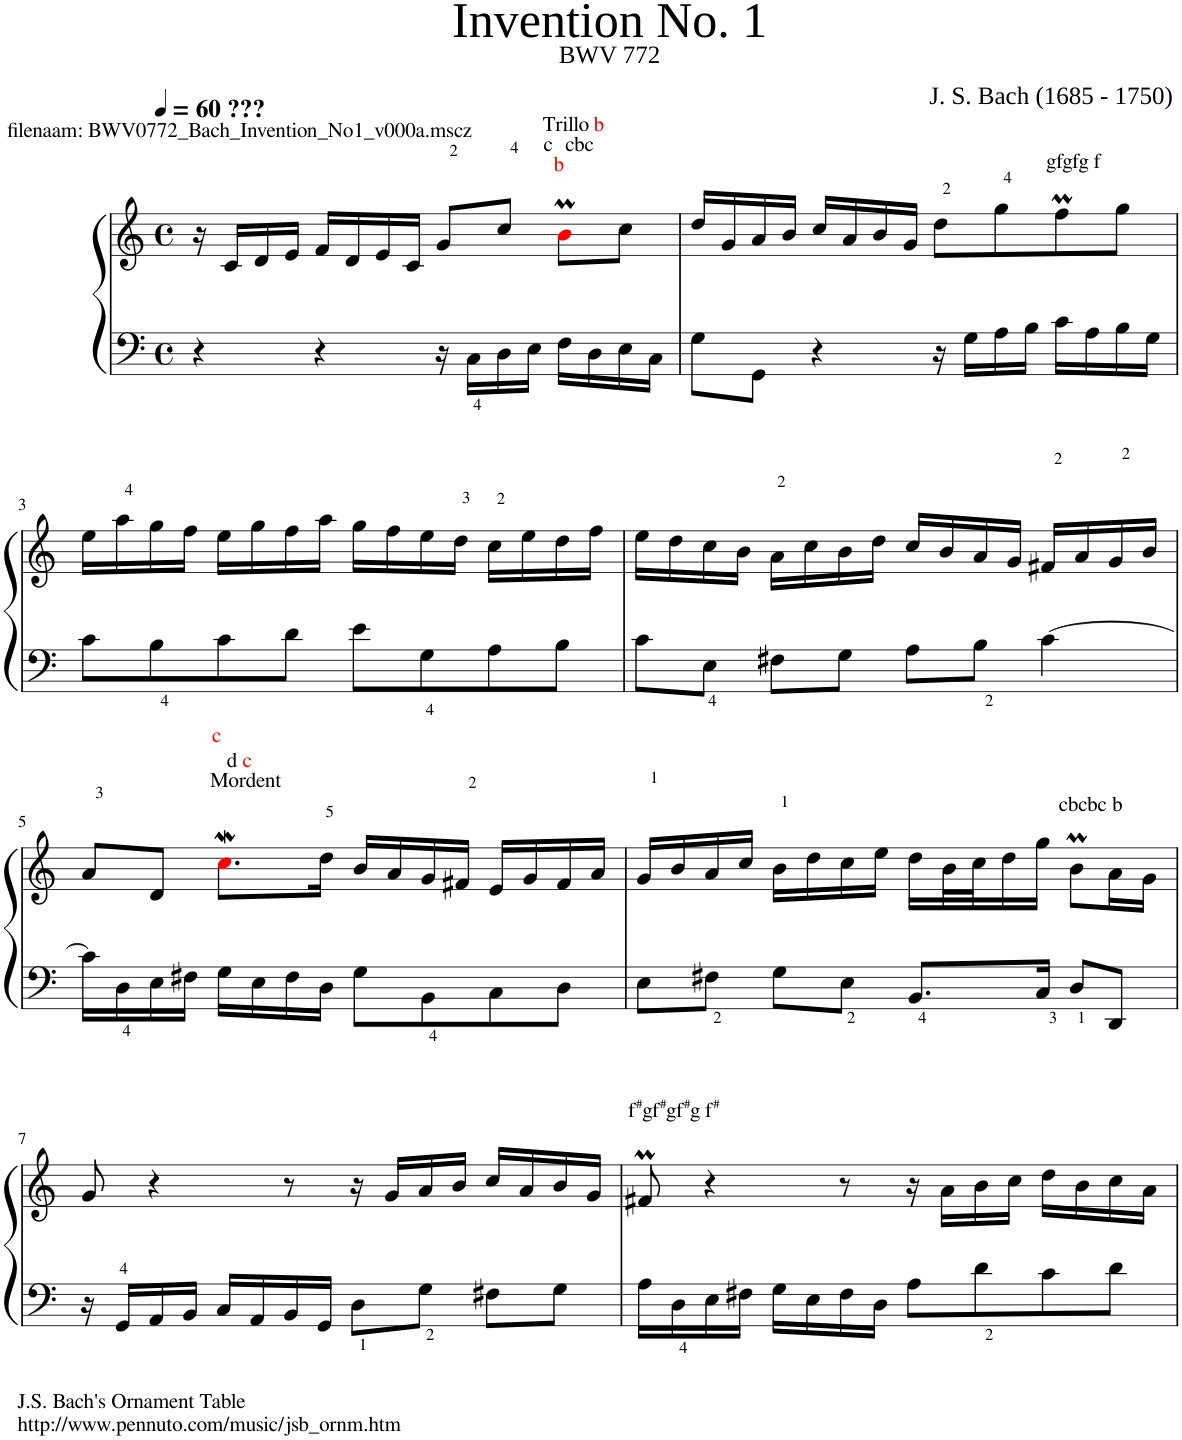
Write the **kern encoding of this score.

**kern	**kern
*part1	*part1
*staff2	*staff1
*I"Piano	*
*I'Pno	*
*clefF4	*clefG2
*k[]	*k[]
*M4/4	*M4/4
*met(c)	*met(c)
*MM60	*MM60
=1	=1
!	!LO:TX:a:B:t=???
4r	16r
!	!LO:TX:a:t=filenaam&colon; BWV0772_Bach_Invention_No1_v000a.mscz
.	16c/LL
.	16d/
.	16e/JJ
4r	16f/LL
.	16d/
.	16e/
.	16c/JJ
16r	8g/L
16C\LL	.
16D\	8cc/J
16E\JJ	.
!	!LO:TX:a:color=#FF0000:t=b
!	!LO:TX:a:t=c
!	!LO:TX:a:t=cbc
!	!LO:TX:a:t=Trillo
!	!LO:TX:a:color=#FF0000:t=b
16F\LL	8bmi\L
16D\	.
16E\	8cc\J
16C\JJ	.
=2	=2
8G\L	16dd/LL
.	16g/
8GG\J	16a/
.	16b/JJ
4r	16cc/LL
.	16a/
.	16b/
.	16g/JJ
16r	8dd\L
16G\LL	.
16A\	8gg\
16B\JJ	.
!	!LO:TX:a:t=gfgfg f
16c\LL	8ffM\
16A\	.
16B\	8gg\J
16G\JJ	.
!!LO:LB:g=z
=3	=3
8c\L	16ee\LL
.	16aa\
8B\	16gg\
.	16ff\JJ
8c\	16ee\LL
.	16gg\
8d\J	16ff\
.	16aa\JJ
8e\L	16gg\LL
.	16ff\
8G<\	16ee\
.	16dd\JJ
8A\	16cc\LL
.	16ee\
8B\J	16dd\
.	16ff\JJ
=4	=4
8c\L	16ee\LL
.	16dd\
8E\J	16cc\
.	16b\JJ
8F#X\L	16a\LL
.	16cc\
8G\J	16b\
.	16dd\JJ
8A\L	16cc/LL
.	16b/
8B\J	16a/
.	16g/JJ
[4c\	16f#X/LL
.	16a/
.	16g/
.	16b/JJ
!!LO:LB:g=z
=5	=5
16c\LL]	8a/L
16D\	.
16E\	8d/J
16F#X\JJ	.
!	!LO:TX:a:t=Mordent
!	!LO:TX:a:color=#FF0000:t=c
!	!LO:TX:a:t=d
!	!LO:TX:a:color=#FF0000:t=c
16G\LL	8.ccwi\L
16E\	.
16F#\	.
16D\JJ	16dd\Jk
8G\L	16b/LL
.	16a/
8BB\	16g/
.	16f#X/JJ
8C\	16e/LL
.	16g/
8D\J	16f#/
.	16a/JJ
=6	=6
8E\L	16g/LL
.	16b/
8F#X\J	16a/
.	16cc/JJ
8G\L	16b\LL
.	16dd\
8E\J	16cc\
.	16ee\JJ
8.BB/L	16dd\LL
.	32b\L
.	32cc\J
.	16dd\
16C/Jk	16gg\JJ
!	!LO:TX:a:t=cbcbc b
8D/L	8bm\L
8DD/J	16a\L
.	16g\JJ
!!LO:LB:g=z
=7	=7
!LO:TX:b:t=J.S. Bach's Ornament Table	!
!LO:TX:b:t=http&colon;//www.pennuto.com/music/jsb_ornm.htm	!
16r	8g/
16GG/LL	.
16AA/	4r
16BB/JJ	.
16C/LL	.
16AA/	.
16BB/	8r
16GG/JJ	.
8D\L	16r
.	16g/LL
8G\J	16a/
.	16b/JJ
8F#X\L	16cc/LL
.	16a/
8G\J	16b/
.	16g/JJ
=8	=8
!	!LO:TX:a:t=f
!	!LO:TX:a:t=#
!	!LO:TX:a:t=gf
!	!LO:TX:a:t=#
!	!LO:TX:a:t=gf
!	!LO:TX:a:t=#
!	!LO:TX:a:t=g f
!	!LO:TX:a:t=#
16A\LL	8f#Xm/
16D\	.
16E\	4r
16F#X\JJ	.
16G\LL	.
16E\	.
16F#\	8r
16D\JJ	.
8A\L	16r
.	16a\LL
8d\	16b\
.	16cc\JJ
8c\	16dd\LL
.	16b\
8d\J	16cc\
.	16a\JJ
=	=
*-	*-
